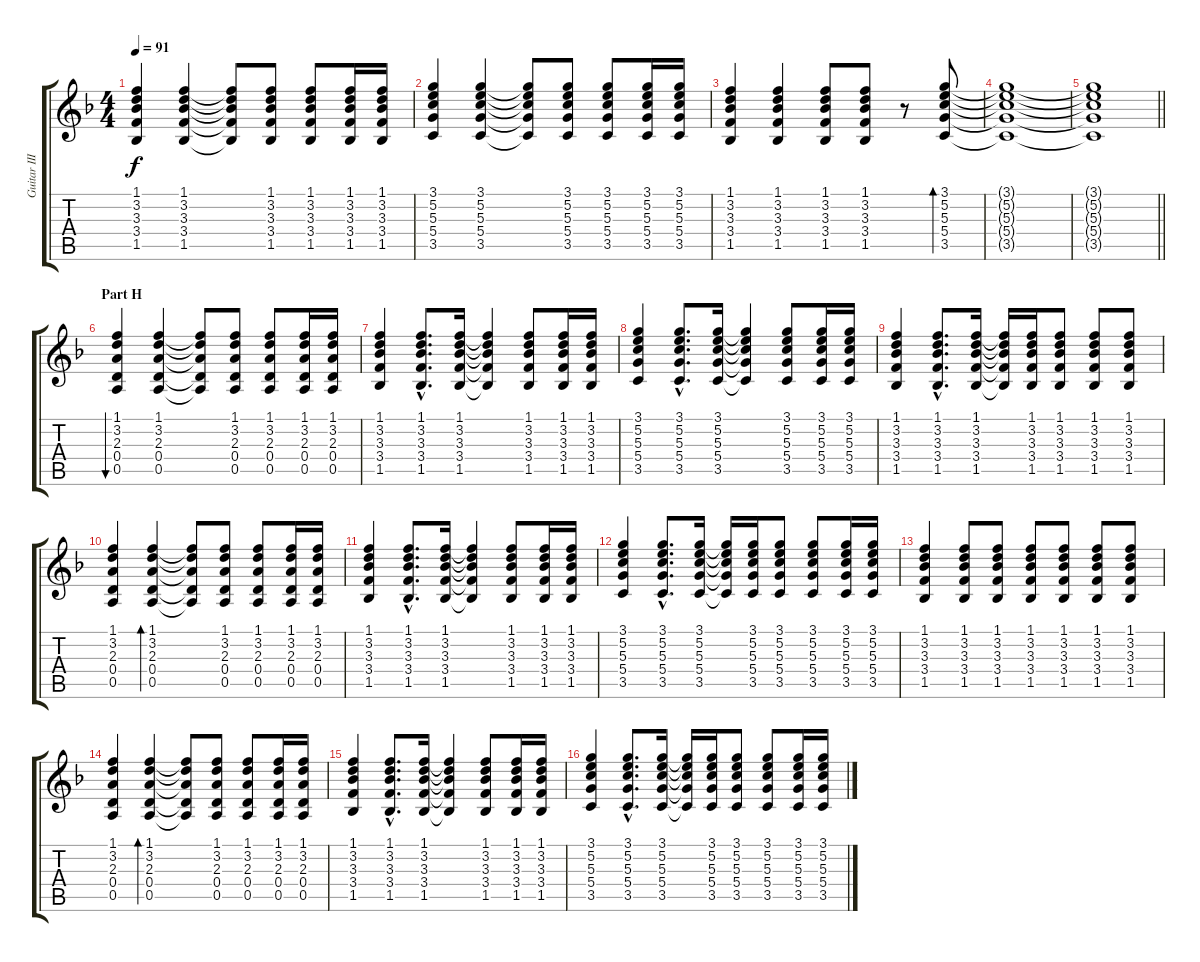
\track ("Guitar III (Inoran)" "Guitar III") {instrument acousticguitarsteel}
\staff {score tabs}
\tuning (E4 B3 G3 D3 A2 E2) {hide}
\ts (4 4)
\tempo 91
\clef g2
\ks f
(1.1 3.2 3.3 3.4 1.5).4{dy f} (1.1 3.2 3.3 3.4 1.5).4 (1.1{t} 3.2{t} 3.3{t} 3.4{t} 1.5{t}).8 (1.1 3.2 3.3 3.4 1.5).8 (1.1 3.2 3.3 3.4 1.5).8 (1.1 3.2 3.3 3.4 1.5).16 (1.1 3.2 3.3 3.4 1.5).16 |
(3.1 5.2 5.3 5.4 3.5).4 (3.1 5.2 5.3 5.4 3.5).4 (3.1{t} 5.2{t} 5.3{t} 5.4{t} 3.5{t}).8 (3.1 5.2 5.3 5.4 3.5).8 (3.1 5.2 5.3 5.4 3.5).8 (3.1 5.2 5.3 5.4 3.5).16 (3.1 5.2 5.3 5.4 3.5).16 |
(1.1 3.2 3.3 3.4 1.5).4 (1.1 3.2 3.3 3.4 1.5).4 (1.1 3.2 3.3 3.4 1.5).8 (1.1 3.2 3.3 3.4 1.5).8 r.8 (3.1 5.2 5.3 5.4 3.5).8{bd 120} |
(3.1{t} 5.2{t} 5.3{t} 5.4{t} 3.5{t}).1 |
\barLineRight lightlight
(3.1{t} 5.2{t} 5.3{t} 5.4{t} 3.5{t}).1 |
\section ("" "Part H")
(1.1 3.2 2.3 0.4 0.5).4{bu 120} (1.1 3.2 2.3 0.4 0.5).4 (1.1{t} 3.2{t} 2.3{t} 0.4{t} 0.5{t}).8 (1.1 3.2 2.3 0.4 0.5).8 (1.1 3.2 2.3 0.4 0.5).8 (1.1 3.2 2.3 0.4 0.5).16 (1.1 3.2 2.3 0.4 0.5).16 |
(1.1 3.2 3.3 3.4 1.5).4 (1.1{hac} 3.2{hac} 3.3{hac} 3.4{hac} 1.5{hac}).8{d} (1.1 3.2 3.3 3.4 1.5).16 (1.1{t} 3.2{t} 3.3{t} 3.4{t} 1.5{t}).4 (1.1 3.2 3.3 3.4 1.5).8 (1.1 3.2 3.3 3.4 1.5).16 (1.1 3.2 3.3 3.4 1.5).16 |
(3.1 5.2 5.3 5.4 3.5).4 (3.1{hac} 5.2{hac} 5.3{hac} 5.4{hac} 3.5{hac}).8{d} (3.1 5.2 5.3 5.4 3.5).16 (3.1{t} 5.2{t} 5.3{t} 5.4{t} 3.5{t}).4 (3.1 5.2 5.3 5.4 3.5).8 (3.1 5.2 5.3 5.4 3.5).16 (3.1 5.2 5.3 5.4 3.5).16 |
(1.1 3.2 3.3 3.4 1.5).4 (1.1{hac} 3.2{hac} 3.3{hac} 3.4{hac} 1.5{hac}).8{d} (1.1 3.2 3.3 3.4 1.5).16 (1.1{t} 3.2{t} 3.3{t} 3.4{t} 1.5{t}).16 (1.1 3.2 3.3 3.4 1.5).16 (1.1 3.2 3.3 3.4 1.5).8 (1.1 3.2 3.3 3.4 1.5).8 (1.1 3.2 3.3 3.4 1.5).8 |
(1.1 3.2 2.3 0.4 0.5).4 (1.1 3.2 2.3 0.4 0.5).4{bd 120} (1.1{t} 3.2{t} 2.3{t} 0.4{t} 0.5{t}).8 (1.1 3.2 2.3 0.4 0.5).8 (1.1 3.2 2.3 0.4 0.5).8 (1.1 3.2 2.3 0.4 0.5).16 (1.1 3.2 2.3 0.4 0.5).16 |
(1.1 3.2 3.3 3.4 1.5).4 (1.1{hac} 3.2{hac} 3.3{hac} 3.4{hac} 1.5{hac}).8{d} (1.1 3.2 3.3 3.4 1.5).16 (1.1{t} 3.2{t} 3.3{t} 3.4{t} 1.5{t}).4 (1.1 3.2 3.3 3.4 1.5).8 (1.1 3.2 3.3 3.4 1.5).16 (1.1 3.2 3.3 3.4 1.5).16 |
(3.1 5.2 5.3 5.4 3.5).4 (3.1{hac} 5.2{hac} 5.3{hac} 5.4{hac} 3.5{hac}).8{d} (3.1 5.2 5.3 5.4 3.5).16 (3.1{t} 5.2{t} 5.3{t} 5.4{t} 3.5{t}).16 (3.1 5.2 5.3 5.4 3.5).16 (3.1 5.2 5.3 5.4 3.5).8 (3.1 5.2 5.3 5.4 3.5).8 (3.1 5.2 5.3 5.4 3.5).16 (3.1 5.2 5.3 5.4 3.5).16 |
(1.1 3.2 3.3 3.4 1.5).4 (1.1 3.2 3.3 3.4 1.5).8 (1.1 3.2 3.3 3.4 1.5).8 (1.1 3.2 3.3 3.4 1.5).8 (1.1 3.2 3.3 3.4 1.5).8 (1.1 3.2 3.3 3.4 1.5).8 (1.1 3.2 3.3 3.4 1.5).8 |
(1.1 3.2 2.3 0.4 0.5).4 (1.1 3.2 2.3 0.4 0.5).4{bd 120} (1.1{t} 3.2{t} 2.3{t} 0.4{t} 0.5{t}).8 (1.1 3.2 2.3 0.4 0.5).8 (1.1 3.2 2.3 0.4 0.5).8 (1.1 3.2 2.3 0.4 0.5).16 (1.1 3.2 2.3 0.4 0.5).16 |
(1.1 3.2 3.3 3.4 1.5).4 (1.1{hac} 3.2{hac} 3.3{hac} 3.4{hac} 1.5{hac}).8{d} (1.1 3.2 3.3 3.4 1.5).16 (1.1{t} 3.2{t} 3.3{t} 3.4{t} 1.5{t}).4 (1.1 3.2 3.3 3.4 1.5).8 (1.1 3.2 3.3 3.4 1.5).16 (1.1 3.2 3.3 3.4 1.5).16 |
(3.1 5.2 5.3 5.4 3.5).4 (3.1{hac} 5.2{hac} 5.3{hac} 5.4{hac} 3.5{hac}).8{d} (3.1 5.2 5.3 5.4 3.5).16 (3.1{t} 5.2{t} 5.3{t} 5.4{t} 3.5{t}).16 (3.1 5.2 5.3 5.4 3.5).16 (3.1 5.2 5.3 5.4 3.5).8 (3.1 5.2 5.3 5.4 3.5).8 (3.1 5.2 5.3 5.4 3.5).16 (3.1 5.2 5.3 5.4 3.5).16
